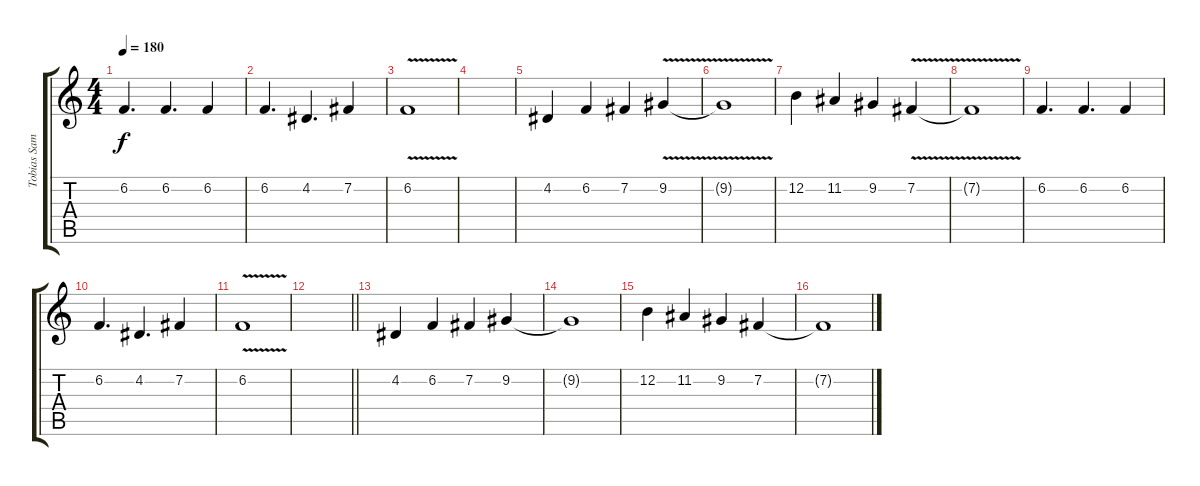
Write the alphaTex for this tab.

\track ("Tobias Sammet" "Tobias Sam") {instrument lead6voice}
\staff {score tabs}
\tuning (E4 B3 G3 D3 A2 E2) {hide}
\ts (4 4)
\tempo 180
\clef g2
\ks c
6.2.4{d dy f} 6.2.4{d} 6.2.4 |
6.2.4{d} 4.2.4{d} 7.2.4 |
6.2{v}.1 |
|
4.2.4 6.2.4 7.2.4 9.2{v}.4 |
9.2{t}.1 |
12.2.4 11.2.4 9.2.4 7.2{v}.4 |
7.2{t}.1 |
6.2.4{d} 6.2.4{d} 6.2.4 |
6.2.4{d} 4.2.4{d} 7.2.4 |
6.2{v}.1 |
\barLineRight lightlight
|
4.2.4 6.2.4 7.2.4 9.2.4 |
9.2{t}.1 |
12.2.4 11.2.4 9.2.4 7.2.4 |
7.2{t}.1
